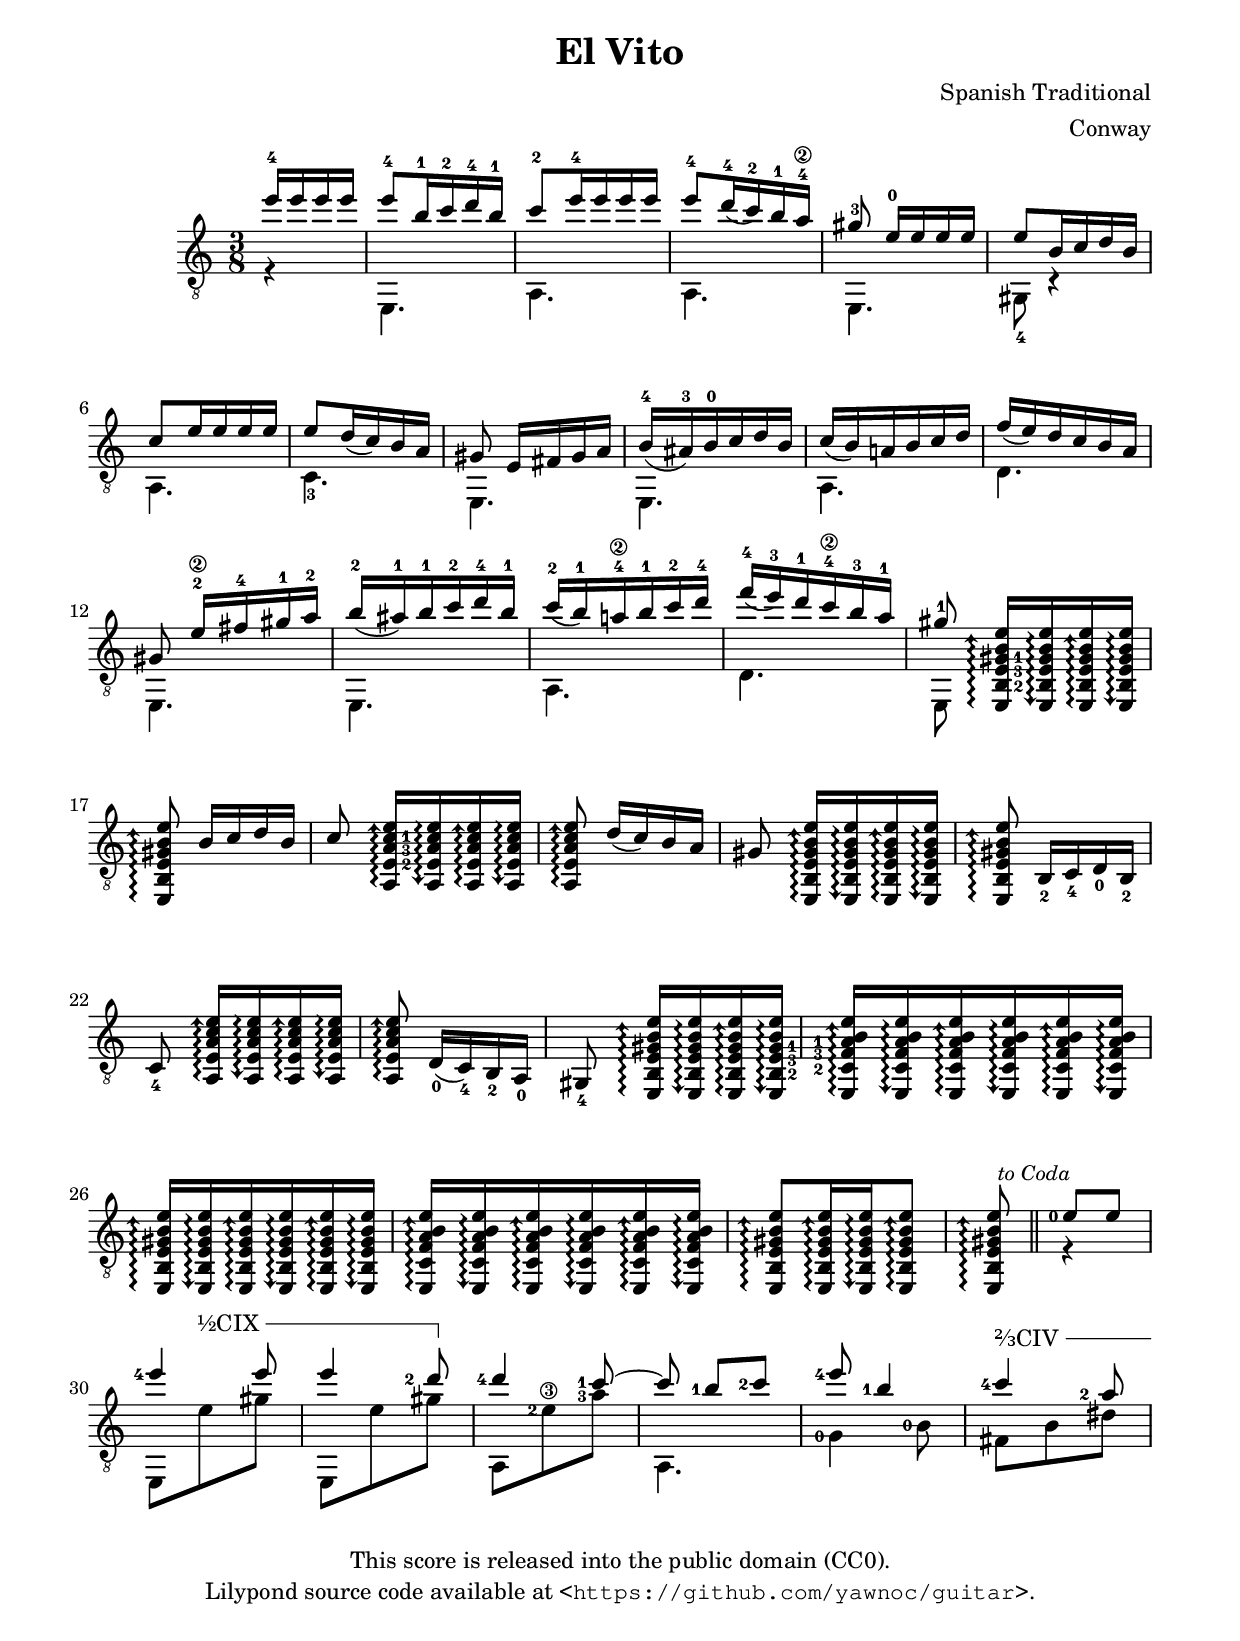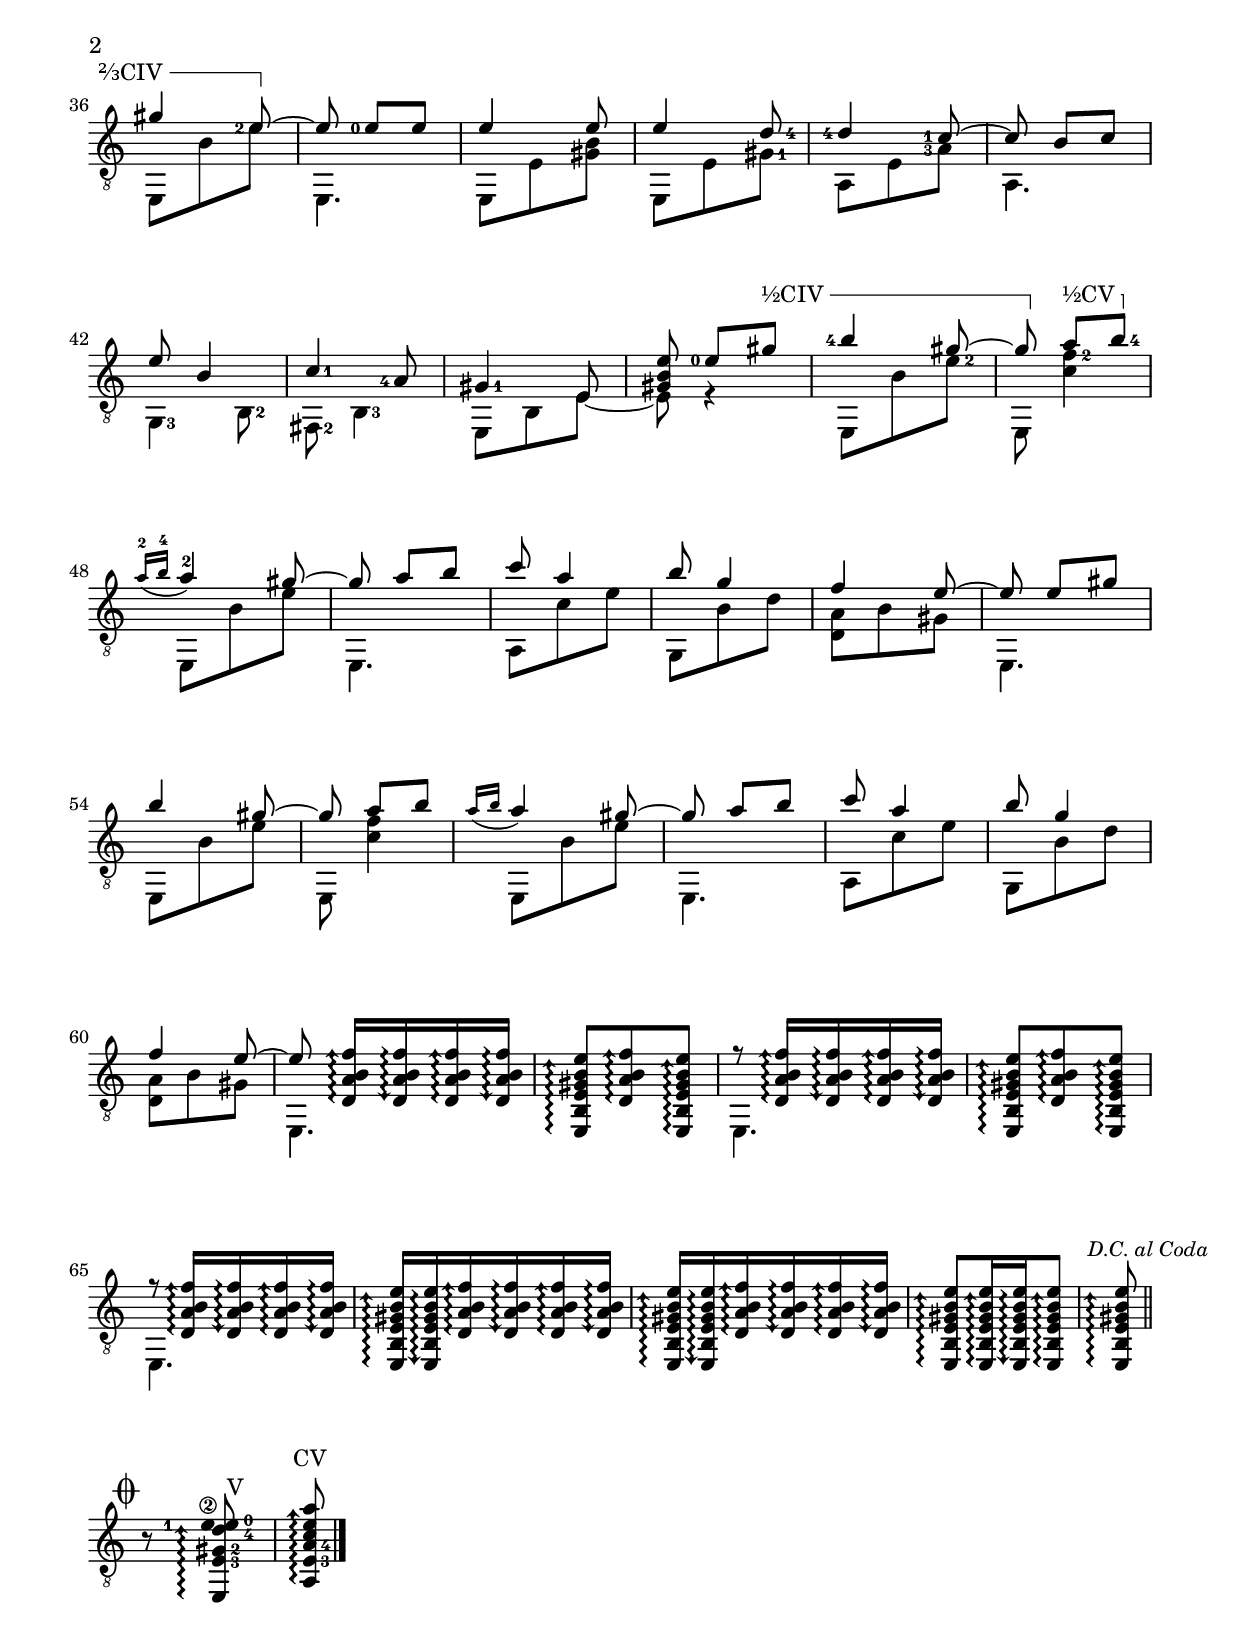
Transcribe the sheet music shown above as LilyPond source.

\version "2.18.2"


%%%%%%%%%%%%%%%%%%%%%%%%%%%%%%%%%%%%%%%%%%%%%%%%%%%%%%%%%%%%%%%%
% General
%%%%%%%%%%%%%%%%%%%%%%%%%%%%%%%%%%%%%%%%%%%%%%%%%%%%%%%%%%%%%%%%

\paper {
  top-margin = 1.5\cm
  left-margin = 1.5\cm
  right-margin = 1.5\cm
  bottom-margin = 1.5\cm
  ragged-last-bottom = ##f
  footnote-separator-markup = \markup { \vspace #1.5 }
}

globalSettings = {
  \accidentalStyle modern
  \compressFullBarRests
  \mergeDifferentlyHeadedOn
  \mergeDifferentlyDottedOn
  \numericTimeSignature
  \pointAndClickOff
  \override TextScript.extra-offset = #'(0 . 0.7)
  \override Score.FootnoteItem.annotation-line = ##f
}

origin-url = "https://github.com/yawnoc/guitar"

\header {
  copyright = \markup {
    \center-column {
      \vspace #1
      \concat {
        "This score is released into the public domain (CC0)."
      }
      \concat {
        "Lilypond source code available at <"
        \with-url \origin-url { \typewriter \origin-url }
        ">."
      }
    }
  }
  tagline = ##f
}

triplet = #(define-music-function
  (parser location music) (ly:music?)
  #{
    \tuplet 3/2 { $music }
  #}
)

tripletDuple = #(define-music-function
  (parser location music) (ly:music?)
  #{
    \tuplet 6/4 { $music }
  #}
)

overrideBeamedStemLengths = #(define-scheme-function
  (parser location lengths) (list?)
  #{
    \override Stem.details.beamed-lengths = $lengths
  #}
)
revertBeamedStemLengths = { \revert Stem.details.beamed-lengths }

overrideBeamVerticalPositions = #(define-scheme-function
  (parser location positions) (pair?)
  #{
    \override Beam.positions = $positions
  #}
)

%%%%%%%%%%%%%%%%%%%%%%%%%%%%%%%%%%%%%%%%%%%%%%%%%%%%%%%%%%%%%%%%
% Semantic bar lines
%%%%%%%%%%%%%%%%%%%%%%%%%%%%%%%%%%%%%%%%%%%%%%%%%%%%%%%%%%%%%%%%

barLineGoto = { \bar "||" }
barLineKeyChange = { \bar "||" }
barLineEnd = { \bar "|." }

%%%%%%%%%%%%%%%%%%%%%%%%%%%%%%%%%%%%%%%%%%%%%%%%%%%%%%%%%%%%%%%%
% Guitar notation
%%%%%%%%%%%%%%%%%%%%%%%%%%%%%%%%%%%%%%%%%%%%%%%%%%%%%%%%%%%%%%%%

stringNumbersAbove = { \set stringNumberOrientations = #'(up) }
stringNumbersBelow = { \set stringNumberOrientations = #'(down) }

fingeringAbove = { \set fingeringOrientations = #'(up) }
fingeringBelow = { \set fingeringOrientations = #'(down) }
fingeringAleft = { \set fingeringOrientations = #'(left) }
fingeringAright = { \set fingeringOrientations = #'(right) }

startGraceMusic = {
  <>(
  \override Fingering.font-size = -6
}
stopGraceMusic = {
  \revert Fingering.font-size
  <>)
}

overrideHorizontalShift = #(define-scheme-function
  (parser location distance) (number?)
  #{
    \override NoteColumn.force-hshift = $distance
  #}
)
revertHorizontalShift = { \revert NoteColumn.force-hshift }

barreSpan = #(define-music-function
  (parser location label offsetPair music)
  (string? (pair? (cons 0 0)) ly:music?)
  (let
    (
      (elements (extract-named-music music '(NoteEvent EventChord)))
    )
    (if
      (pair? elements)
      (let
        (
          (first-element (first elements))
          (last-element (last elements))
        )
        (set!
          (ly:music-property first-element 'articulations)
          (cons
            (make-music 'TextSpanEvent 'span-direction -1)
            (ly:music-property first-element 'articulations)
          )
        )
        (set!
          (ly:music-property last-element 'articulations)
          (cons
            (make-music 'TextSpanEvent 'span-direction 1)
            (ly:music-property last-element 'articulations)
          )
        )
      )
    )
  )
  #{
    \once \override TextSpanner.font-shape = #'upright
    \once \override TextSpanner.style = #'line
    \once \override TextSpanner.extra-offset = #offsetPair
    \once \override TextSpanner.bound-details = #`(
      (left
        (text . ,#{ \markup { \raise #-0.7 { #label \hspace #0.7 }} #})
        (Y . 0)
        (padding . -0.8)
        (attach-dir . -2)
      )
      (right
        (text . ,#{ \markup { \draw-line #'(0 . -1.3) } #}) ;; draw hook
        (Y . 0)
        (padding . -0.5)
        (attach-dir . 2)
      )
    )
    \once \override TextSpanner #'after-line-breaking = #(lambda (grob)
      (let*
        (
          (originalGrob (ly:grob-original grob))
          (splitGrobs (ly:spanner-broken-into originalGrob))
        )
        (if
          (and
            (>= (length splitGrobs) 2)
            (not (eq? (car (last-pair splitGrobs)) grob))
          )
          (begin
            (ly:grob-set-nested-property! grob
              '(bound-details right text)
              #{ \markup { \draw-line #'(0 . 0) } #} ;; suppress draw hook
            )
            (ly:grob-set-property! grob
              'extra-offset
              (cons
                (car offsetPair)
                (+ (cdr offsetPair) 0.7) ;; correction for suppressed hook
              )
            )
            (ly:grob-set-nested-property! grob
              '(bound-details right padding)
              #'-3 ;; increase spanner length
            )
          )
        )
      )
    )
    $music
  #}
)

barre = #(define-scheme-function
  (parser location label) (string?)
  #{
    \markup {
      \center-align {
        \hspace #0.7
        $label
      }
    }
  #}
)

nudgeNextBarre = #(define-scheme-function
  (parser location distance) (number?)
  #{
    \once \override TextScript.X-offset = $distance
  #}
)

position = #(define-scheme-function
  (parser location label) (string?)
  #{
    \markup {
      \center-align {
        \hspace #0.5
        $label
      }
    }
  #}
)

#(define-markup-command
  (markupString layout properties stringNumber) (markup?)
  (interpret-markup layout properties
    #{
      \markup \circle { \bold #stringNumber }
    #}
  )
)

#(define-markup-command
  (resonatesOn layout properties note stringNumber) (markup? markup?)
  (interpret-markup layout properties
    #{
      \markup { #note "resonates on" \markupString #stringNumber }
    #}
  )
)

%%%%%%%%%%%%%%%%%%%%%%%%%%%%%%%%%%%%%%%%%%%%%%%%%%%%%%%%%%%%%%%%
% Goto statements
%%%%%%%%%%%%%%%%%%%%%%%%%%%%%%%%%%%%%%%%%%%%%%%%%%%%%%%%%%%%%%%%

overrideGotoVisibility = {
  \once \override Score.RehearsalMark #'break-visibility = #'#(#t #t #f)
}

makeGotoMark = #(define-scheme-function
  (parser location label) (string?)
  #{
    \mark \markup { \small \italic $label }
  #}
)

simultaneousMarkSeparator = {
  \cadenzaOn
    s1073741824 % stupid, but works
  \cadenzaOff
}

coda = {
  \overrideGotoVisibility
  \mark \markup { \musicglyph #"scripts.coda" }
}

fine = {
  \overrideGotoVisibility
  \makeGotoMark Fine
}

dcAlCoda = {
  \overrideGotoVisibility
  \makeGotoMark "D.C. al Coda"
}

dcAlFine = {
  \overrideGotoVisibility
  \makeGotoMark "D.C. al Fine"
}

toCoda = {
  \overrideGotoVisibility
  \makeGotoMark "to Coda"
}



\header {
  title = "El Vito"
  composer = "Spanish Traditional"
  arranger = "Conway"
}


\paper {
  systems-per-page = 7
  ragged-last = ##t
}


initialSignatures = {
  \clef "treble_8"
  \key a \minor
  \time 3/8
}


highVoiceMusic = {
  
  \globalSettings
  
  % Main theme high
  \partial 4
  \relative c'' {
    \fingeringAbove
    <e-4>16 e e e |
    <e-4>8 <b-1>16 <c-2> <d-4> <b-1> |
    <c-2>8 <e-4>16 e e e |
    <e-4>8 <d-4>16_( <c-2>) <b-1> <a-4 \2> |
    <gis-3>8
  }
  
  % Main theme low
  \barNumberCheck #4
  \relative c' {
    <e-0>16[ e e e] |
    e8 b16 c d b |
    c8 e16 e e e |
    e8 d16_( c) b a |
    gis8
  }
  
  % Scale run low
  \barNumberCheck #8
  \relative c {
    e16[ fis gis a] |
    <b-4>_( <ais-3>) <b-0> c d b |
    c_( b) a b c d |
    f_( e) d c b a |
    gis8
  }
  
  % Scale run high
  \barNumberCheck #12
  \relative c' {
    <e-2 \2>16[ <fis-4> <gis-1> <a-2>] |
    <b-2>_( <ais-1>) <b-1> <c-2> <d-4> <b-1> |
    <c-2>_( <b-1>) <a-4 \2> <b-1> <c-2> <d-4> |
    <f-4>_( <e-3>) <d-1> <c-4 \2> <b-3> <a-1> |
    <gis-1>8
  }
  
  % Strummed main theme high
  \barNumberCheck #16
  \relative c' {
    \fingeringAright
    \arpeggioArrowUp
    <e b gis-1 e-3 b-2 e,>16[ \arpeggio
      \arpeggioArrowDown
      <e b gis e b e,> \arpeggio
      \arpeggioArrowUp
      <e b gis e b e,> \arpeggio
      \arpeggioArrowDown
      <e b gis e b e,>] \arpeggio|
      \arpeggioArrowUp
    <e b gis e b e,>8 \arpeggio b16[ c d b] |
    c8
      \arpeggioArrowUp
      <e c-1 a-3 e-2 a,>16[ \arpeggio
      \arpeggioArrowDown
      <e c a e a,> \arpeggio
      \arpeggioArrowUp
      <e c a e a,> \arpeggio
      \arpeggioArrowDown
      <e c a e a,>] \arpeggio
    \arpeggioArrowUp
    <e c a e a,>8 \arpeggio d16[_( c) b a] |
    gis8
  }
  
  % Strummed main theme low
  \barNumberCheck #20
  \relative c' {
    \arpeggioArrowUp
    <e b gis e b e,>16[ \arpeggio
      \arpeggioArrowDown
      <e b gis e b e,> \arpeggio
      \arpeggioArrowUp
      <e b gis e b e,> \arpeggio
      \arpeggioArrowDown
      <e b gis e b e,>] \arpeggio |
    \fingeringBelow
    \arpeggioArrowUp
    <e b gis e b e,>8 \arpeggio <b,-2>16[ <c-4> <d-0> <b-2>] |
    <c-4>8
      \arpeggioArrowUp
      <e' c a e a,>16[ \arpeggio
      \arpeggioArrowDown
      <e c a e a,> \arpeggio
      \arpeggioArrowUp
      <e c a e a,> \arpeggio
      \arpeggioArrowDown
      <e c a e a,>] \arpeggio
    \arpeggioArrowUp
    <e c a e a,>8 \arpeggio <d,-0>16[_( <c-4>) <b-2> <a-0>] |
    <gis-4>8
  }
  
  % Strummed interlude
  \barNumberCheck #24
  \relative c' {
    \arpeggioArrowUp
    <e b gis e b e,>16[ \arpeggio
      \arpeggioArrowDown
      <e b gis e b e,> \arpeggio
      \arpeggioArrowUp
      <e b gis e b e,> \arpeggio
      \fingeringAright
      \arpeggioArrowDown
      <e b gis-1 e-3 b-2 e,>] \arpeggio |
    \fingeringAleft
    \arpeggioArrowUp
    <e b a-1 f-3 c-2 e,> \arpeggio
      \arpeggioArrowDown
      <e b a f c e,> \arpeggio
      \arpeggioArrowUp
      <e b a f c e,> \arpeggio
      \arpeggioArrowDown
      <e b a f c e,> \arpeggio
      \arpeggioArrowUp
      <e b a f c e,> \arpeggio
      \arpeggioArrowDown
      <e b a f c e,> \arpeggio |
    \arpeggioArrowUp
    <e b gis e b e,> \arpeggio
      \arpeggioArrowDown
      <e b gis e b e,> \arpeggio
      \arpeggioArrowUp
      <e b gis e b e,> \arpeggio
      \arpeggioArrowDown
      <e b gis e b e,> \arpeggio
      \arpeggioArrowUp
      <e b gis e b e,> \arpeggio
      \arpeggioArrowDown
      <e b gis e b e,> \arpeggio |
    \arpeggioArrowUp
    <e b a f c e,> \arpeggio
      \arpeggioArrowDown
      <e b a f c e,> \arpeggio
      \arpeggioArrowUp
      <e b a f c e,> \arpeggio
      \arpeggioArrowDown
      <e b a f c e,> \arpeggio
      \arpeggioArrowUp
      <e b a f c e,> \arpeggio
      \arpeggioArrowDown
      <e b a f c e,> \arpeggio |
    \arpeggioArrowUp
    <e b gis e b e,>8 \arpeggio
      <e b gis e b e,>16 \arpeggio
      \arpeggioArrowDown
      <e b gis e b e,> \arpeggio
      \arpeggioArrowUp
      <e b gis e b e,>8 \arpeggio |
    <e b gis e b e,>8 \arpeggio
      \bar "||" \toCoda
  }
  
  % Lyrical theme high
  \barNumberCheck #29
  \relative c' {
    <e-0>8 e |
    <e'-4>4 e8 |
    e4 <d-2>8 |
    <d-4>4 <c-1>8~ |
    c <b-1>[ <c-2>] |
    <e-4> <b-1>4 |
    <c-4>4 <a-2>8 |
    gis4 <e-2>8~ |
    e
  }
  
  % Lyrical theme low
  \barNumberCheck #37
  \relative c' {
    <e-0>8[ e] |
    e4 e8 |
    \fingeringAright
    e4 <d-4>8 |
    \fingeringAleft
    <d-4>4 <c-1>8~ |
    c b[ c] |
    e b4 |
    \fingeringAright
    <c-1>4 \fingeringAleft <a-4>8 |
    \fingeringAright
    <gis-1>4 e8 |
    <gis b e>
  }
  
  % Bull-fighting theme
  \barNumberCheck 45
  \relative c' {
    \fingeringAleft
    <e-0>8[ \barreSpan ½CIV { gis] |
    <b-4>4 gis8~ |
    \fingeringAright
    gis8 } \barreSpan ½CV { a[ <b-4>] } |
    \fingeringAbove
    \grace { <a-2>16_( <b-4> } <a-2>4) gis8~ |
    gis8 a[ b] |
    c8 a4 |
    b8 g4 |
    f4 e8~ |
    e8
  }
  
  % Bull-fighting theme again
  \barNumberCheck 53
  \relative c' {
    e8[ gis] |
    b4 gis8~ |
    gis8 a[ b] |
    \grace { a16_( b } a4) gis8~ |
    gis8 a[ b] |
    c8 a4 |
    b8 g4 |
    f4 e8~ |
    e8
  }
  
  % Returning strummed interlude
  \barNumberCheck 61
  \relative c' {
    \arpeggioArrowUp
    <f b, a d,>16[ \arpeggio
      \arpeggioArrowDown
      <f b, a d,> \arpeggio
      \arpeggioArrowUp
      <f b, a d,> \arpeggio
      \arpeggioArrowDown
      <f b, a d,>] \arpeggio |
    \arpeggioArrowUp
    <e b gis e b e,>8 \arpeggio
      <f b, a d,> \arpeggio
      <e b gis e b e,> \arpeggio |
    r8
    \arpeggioArrowUp
      <f b, a d,>16 \arpeggio
      \arpeggioArrowDown
      <f b, a d,> \arpeggio
      \arpeggioArrowUp
      <f b, a d,> \arpeggio
      \arpeggioArrowDown
      <f b, a d,> \arpeggio |
    \arpeggioArrowUp
    <e b gis e b e,>8 \arpeggio
      <f b, a d,> \arpeggio
      <e b gis e b e,> \arpeggio |
    r8
    \arpeggioArrowUp
      <f b, a d,>16 \arpeggio
      \arpeggioArrowDown
      <f b, a d,> \arpeggio
      \arpeggioArrowUp
      <f b, a d,> \arpeggio
      \arpeggioArrowDown
      <f b, a d,> \arpeggio |
    \arpeggioArrowUp
    <e b gis e b e,>16 \arpeggio
      \arpeggioArrowDown
      <e b gis e b e,> \arpeggio
      \arpeggioArrowUp
      <f b, a d,> \arpeggio
      \arpeggioArrowDown
      <f b, a d,> \arpeggio
      \arpeggioArrowUp
      <f b, a d,> \arpeggio
      \arpeggioArrowDown
      <f b, a d,> \arpeggio |
    \arpeggioArrowUp
    <e b gis e b e,>16 \arpeggio
      \arpeggioArrowDown
      <e b gis e b e,> \arpeggio
      \arpeggioArrowUp
      <f b, a d,> \arpeggio
      \arpeggioArrowDown
      <f b, a d,> \arpeggio
      \arpeggioArrowUp
      <f b, a d,> \arpeggio
      \arpeggioArrowDown
      <f b, a d,> \arpeggio |
    \arpeggioArrowUp
    <e b gis e b e,>8 \arpeggio
      <e b gis e b e,>16 \arpeggio
      \arpeggioArrowDown
      <e b gis e b e,> \arpeggio
      \arpeggioArrowUp
      <e b gis e b e,>8 \arpeggio |
    <e b gis e b e,>8 \arpeggio
      \bar "||" \dcAlCoda
  }
  
  % Finishing chords
  \break
  \simultaneousMarkSeparator
  \coda
  \barNumberCheck 69
  \relative c' {
    \arpeggioArrowUp
    \textLengthOn
    b8\rest
      ^\markup \center-align { "     " }
    <<
      \fingeringAright
      \once \override Staff.AccidentalPlacement.right-padding = #-0.8
      \once \override Arpeggio.padding = #1
      \nudgeNextBarre #1.7
      {
        <e,, e'-3 gis!-2 d'-4 e-0> \arpeggio
          ^\position V
          ^\markup \center-align { "            " }
      }
        \\
      \fingeringAleft
      { \once \hide Stem <e''-1 \2> }
    >> |
    <a,, e'-3 a-4 c e a> \arpeggio
      ^\barre CV
      ^\markup \center-align { "       " }
    \textLengthOff
      \bar "|."
  }
  
}


lowVoiceMusic = {
  
  \globalSettings
  
  % Main theme high
  \partial 4
  \relative c, {
    r4 |
    e4. |
    a |
    a |
    e |
  }
  
  % Main theme low
  \barNumberCheck #5
  \relative c {
    \fingeringBelow
    <gis-4>8 r4 |
    a4. |
    <c-3> |
    e, |
  }
  
  % Scale run low
  \barNumberCheck #9
  \relative c, {
    e4. |
    a |
    d |
    e, |
  }
  
  % Scale run high
  \barNumberCheck #13
  \relative c, {
    e4. |
    a |
    d |
    e,8
  }
  
  % Strummed main theme high
  \barNumberCheck #16
  {
    s4 |
    s4. * 3 |
    s8
  }
  
  % Strummed main theme low
  \barNumberCheck #20
  {
    s4 |
    s4. * 3 |
    s8
  }
  
  % Strummed interlude
  \barNumberCheck #24
  {
    s4 |
    s4. * 4 |
    s8
  }
  
  % Lyrical theme high
  \barNumberCheck #29
  \relative c, {
    r4 |
    e8 \barreSpan ½CIX { e'' gis |
    e,, e'' gis } |
    \fingeringAleft
    a,, <e''-2 \3> <a-3> |
    a,,4. |
    <g'-0>4 <b-0>8 |
    \barreSpan ⅔CIV { fis b dis |
    e,, b'' e } |
    e,,4. |
  }
  
  % Lyrical theme low
  \barNumberCheck #38
  \relative c, {
    e8 e' <gis b> |
    \fingeringAright
    e, e' <gis-1> |
    \fingeringAleft
    a, e' <a-3> |
    a,4. |
    \fingeringAright
    <g-3>4 <b-2>8 |
    <fis-2>8 <b-3>4 |
    e,8 b' e~ |
    e
  }
  
  % Bull-fighting theme
  \barNumberCheck 45
  \relative c, {
    r4 |
    \fingeringAright
    e8 b'' <e-2> |
    e,, <c'' f-2>4 |
    e,,8 b'' e |
    e,,4. |
    a8 c' e |
    g,, b' d |
    <a d,> b gis |
    e,4. |
  }
  
  % Bull-fighting theme again
  \barNumberCheck 54
  \relative c, {
    e8 b'' e |
    e,, <c'' f>4 |
    e,,8 b'' e |
    e,,4. |
    a8 c' e |
    g,, b' d |
    <a d,> b gis |
    e,4. |
  }
  
  % Returning strummed interlude
  \barNumberCheck 62
  \relative c, {
    s4. |
    e4. |
    s4. |
    e4. |
    s4. * 3 |
    s8
  }
  
}


allMusic = {
  \initialSignatures
  <<
    << \highVoiceMusic >>
      \\
    << \lowVoiceMusic >>
  >>
}


\score {
  \allMusic
}
